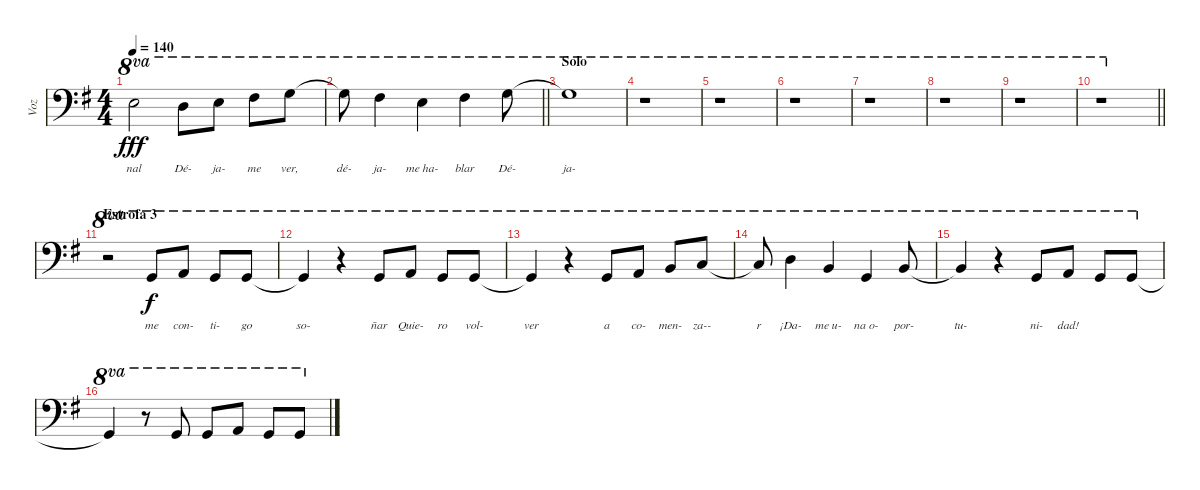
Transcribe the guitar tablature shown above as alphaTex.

\track ("Voz" "Voz") {instrument contrabass}
\staff {score}
\tuning (G2 D2 A1 E1) {hide}
\ts (4 4)
\tempo 140
\clef f4
\ks g
9.1{t}.2{ot 8va lyrics (0 "") lyrics (1 "nal") lyrics (2 "") lyrics (3 "") lyrics (4 "") dy fff} 7.1.8{ot 8va lyrics (0 "") lyrics (1 "Dé-") lyrics (2 "") lyrics (3 "") lyrics (4 "")} 9.1.8{ot 8va lyrics (0 "") lyrics (1 "ja-") lyrics (2 "") lyrics (3 "") lyrics (4 "")} 11.1.8{ot 8va lyrics (0 "") lyrics (1 "me") lyrics (2 "") lyrics (3 "") lyrics (4 "")} 12.1.8{ot 8va lyrics (0 "") lyrics (1 "ver,") lyrics (2 "") lyrics (3 "") lyrics (4 "")} |
\barLineRight lightlight
12.1{t}.8{ot 8va lyrics (0 "") lyrics (1 "dé-") lyrics (2 "") lyrics (3 "") lyrics (4 "")} 11.1.4{ot 8va lyrics (0 "") lyrics (1 "ja-") lyrics (2 "") lyrics (3 "") lyrics (4 "")} 9.1.4{ot 8va lyrics (0 "") lyrics (1 "me ha-") lyrics (2 "") lyrics (3 "") lyrics (4 "")} 11.1.4{ot 8va lyrics (0 "") lyrics (1 "blar") lyrics (2 "") lyrics (3 "") lyrics (4 "")} 12.1.8{ot 8va lyrics (0 "") lyrics (1 "Dé-") lyrics (2 "") lyrics (3 "") lyrics (4 "")} |
\section ("" "Solo")
12.1{t}.1{ot 8va lyrics (0 "") lyrics (1 "ja-") lyrics (2 "") lyrics (3 "") lyrics (4 "")} |
r.1{ot 8va} |
r.1{ot 8va} |
r.1{ot 8va} |
r.1{ot 8va} |
r.1{ot 8va} |
r.1{ot 8va} |
\barLineRight lightlight
r.1{ot 8va} |
\section ("" "Estrofa 3")
r.2{ot 8va} 0.1.8{ot 8va lyrics (0 "") lyrics (1 "me") lyrics (2 "") lyrics (3 "") lyrics (4 "") dy f} 2.1.8{ot 8va lyrics (0 "") lyrics (1 "con-") lyrics (2 "") lyrics (3 "") lyrics (4 "")} 0.1.8{ot 8va lyrics (0 "") lyrics (1 "ti-") lyrics (2 "") lyrics (3 "") lyrics (4 "")} 0.1.8{ot 8va lyrics (0 "") lyrics (1 "go") lyrics (2 "") lyrics (3 "") lyrics (4 "")} |
0.1{t}.4{ot 8va lyrics (0 "") lyrics (1 "so-") lyrics (2 "") lyrics (3 "") lyrics (4 "")} r.4{ot 8va} 0.1.8{ot 8va lyrics (0 "") lyrics (1 "ñar") lyrics (2 "") lyrics (3 "") lyrics (4 "")} 2.1.8{ot 8va lyrics (0 "") lyrics (1 "Quie-") lyrics (2 "") lyrics (3 "") lyrics (4 "")} 0.1.8{ot 8va lyrics (0 "") lyrics (1 "ro") lyrics (2 "") lyrics (3 "") lyrics (4 "")} 0.1.8{ot 8va lyrics (0 "") lyrics (1 "vol-") lyrics (2 "") lyrics (3 "") lyrics (4 "")} |
0.1{t}.4{ot 8va lyrics (0 "") lyrics (1 "ver") lyrics (2 "") lyrics (3 "") lyrics (4 "")} r.4{ot 8va} 0.1.8{ot 8va lyrics (0 "") lyrics (1 "a") lyrics (2 "") lyrics (3 "") lyrics (4 "")} 2.1.8{ot 8va lyrics (0 "") lyrics (1 "co-") lyrics (2 "") lyrics (3 "") lyrics (4 "")} 4.1.8{ot 8va lyrics (0 "") lyrics (1 "men-") lyrics (2 "") lyrics (3 "") lyrics (4 "")} 5.1.8{ot 8va lyrics (0 "") lyrics (1 "za--") lyrics (2 "") lyrics (3 "") lyrics (4 "")} |
5.1{t}.8{ot 8va lyrics (0 "") lyrics (1 "r") lyrics (2 "") lyrics (3 "") lyrics (4 "")} 7.1.4{ot 8va lyrics (0 "") lyrics (1 "¡Da-") lyrics (2 "") lyrics (3 "") lyrics (4 "")} 4.1.4{ot 8va lyrics (0 "") lyrics (1 "me u-") lyrics (2 "") lyrics (3 "") lyrics (4 "")} 0.1.4{ot 8va lyrics (0 "") lyrics (1 "na o-") lyrics (2 "") lyrics (3 "") lyrics (4 "")} 4.1.8{ot 8va lyrics (0 "") lyrics (1 "por-") lyrics (2 "") lyrics (3 "") lyrics (4 "")} |
4.1{t}.4{ot 8va lyrics (0 "") lyrics (1 "tu-") lyrics (2 "") lyrics (3 "") lyrics (4 "")} r.4{ot 8va} 0.1.8{ot 8va lyrics (0 "") lyrics (1 "ni-") lyrics (2 "") lyrics (3 "") lyrics (4 "")} 2.1.8{ot 8va lyrics (0 "") lyrics (1 "dad!") lyrics (2 "") lyrics (3 "") lyrics (4 "")} 0.1.8{ot 8va} 0.1.8{ot 8va} |
0.1{t}.4{ot 8va} r.8{ot 8va} 0.1.8{ot 8va} 0.1.8{ot 8va} 2.1.8{ot 8va} 0.1.8{ot 8va} 0.1.8{ot 8va}
